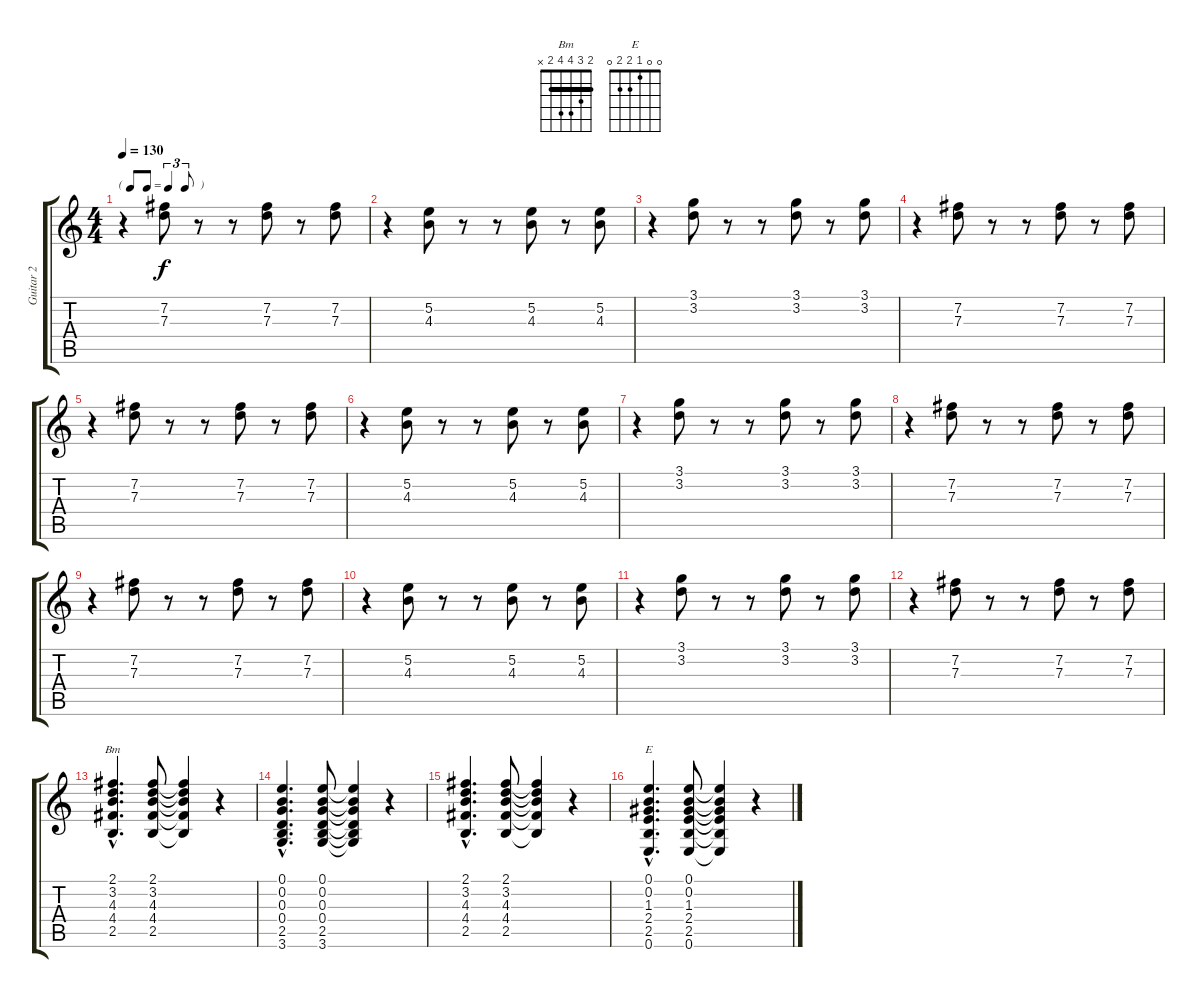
\track ("Guitar 2" "Guitar 2") {instrument electricguitarclean}
\staff {score tabs}
\tuning (E4 B3 G3 D3 A2 E2) {hide}
\chord ("Bm" 2 3 4 4 2 x) {barre 2}
\chord ("E" 0 0 1 2 2 0)
\ts (4 4)
\tf triplet8th
\tempo 130
\clef g2
\ks c
r.4{dy f} (7.2 7.3).8 r.8 r.8 (7.2 7.3).8 r.8 (7.2 7.3).8 |
r.4 (5.2 4.3).8 r.8 r.8 (5.2 4.3).8 r.8 (5.2 4.3).8 |
r.4 (3.1 3.2).8 r.8 r.8 (3.1 3.2).8 r.8 (3.1 3.2).8 |
r.4 (7.2 7.3).8 r.8 r.8 (7.2 7.3).8 r.8 (7.2 7.3).8 |
r.4 (7.2 7.3).8 r.8 r.8 (7.2 7.3).8 r.8 (7.2 7.3).8 |
r.4 (5.2 4.3).8 r.8 r.8 (5.2 4.3).8 r.8 (5.2 4.3).8 |
r.4 (3.1 3.2).8 r.8 r.8 (3.1 3.2).8 r.8 (3.1 3.2).8 |
r.4 (7.2 7.3).8 r.8 r.8 (7.2 7.3).8 r.8 (7.2 7.3).8 |
r.4 (7.2 7.3).8 r.8 r.8 (7.2 7.3).8 r.8 (7.2 7.3).8 |
r.4 (5.2 4.3).8 r.8 r.8 (5.2 4.3).8 r.8 (5.2 4.3).8 |
r.4 (3.1 3.2).8 r.8 r.8 (3.1 3.2).8 r.8 (3.1 3.2).8 |
r.4 (7.2 7.3).8 r.8 r.8 (7.2 7.3).8 r.8 (7.2 7.3).8 |
(2.1{hac} 3.2{hac} 4.3{hac} 4.4{hac} 2.5{hac}).4{d ch "Bm"} (2.1 3.2 4.3 4.4 2.5).8 (2.1{t} 3.2{t} 4.3{t} 4.4{t} 2.5{t}).4 r.4 |
(0.1{hac} 0.2{hac} 0.3{hac} 0.4{hac} 2.5{hac} 3.6{hac}).4{d} (0.1 0.2 0.3 0.4 2.5 3.6).8 (0.1{t} 0.2{t} 0.3{t} 0.4{t} 2.5{t} 3.6{t}).4 r.4 |
(2.1{hac} 3.2{hac} 4.3{hac} 4.4{hac} 2.5{hac}).4{d} (2.1 3.2 4.3 4.4 2.5).8 (2.1{t} 3.2{t} 4.3{t} 4.4{t} 2.5{t}).4 r.4 |
(0.1{hac} 0.2{hac} 1.3{hac} 2.4{hac} 2.5{hac} 0.6{hac}).4{d ch "E"} (0.1 0.2 1.3 2.4 2.5 0.6).8 (0.1{t} 0.2{t} 1.3{t} 2.4{t} 2.5{t} 0.6{t}).4 r.4
